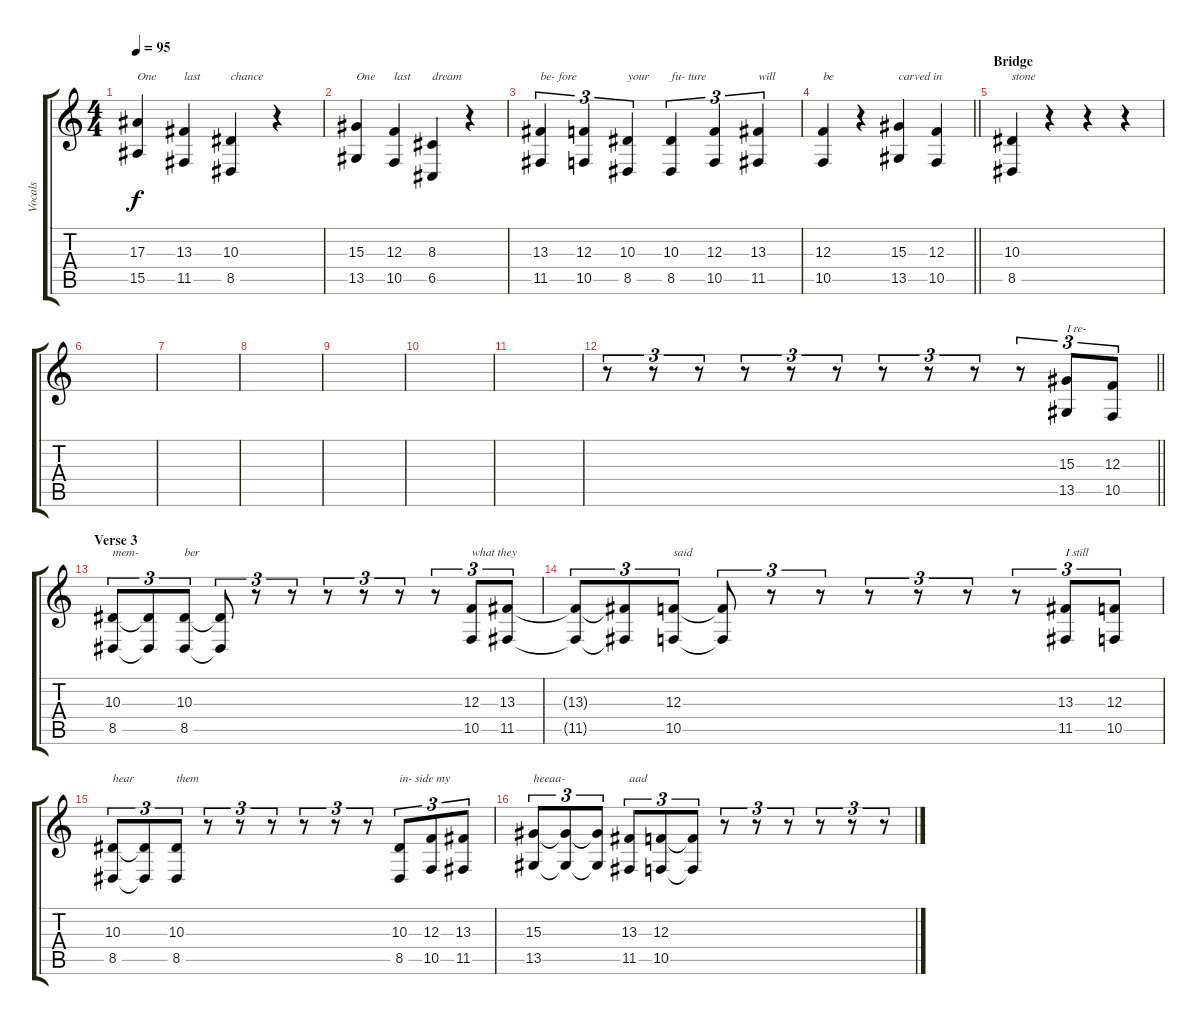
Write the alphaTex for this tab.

\track ("Vocals" "Vocals") {instrument lead2sawtooth}
\staff {score tabs}
\tuning (D4 A3 F3 C3 G2 D2) {hide}
\ts (4 4)
\tempo 95
\clef g2
\ks c
(17.3 15.5).4{txt "One" dy f} (13.3 11.5).4{txt "last"} (10.3 8.5).4{txt "chance"} r.4 |
(15.3 13.5).4{txt "One"} (12.3 10.5).4{txt "last"} (8.3 6.5).4{txt "dream"} r.4 |
(13.3 11.5).4{tu (3 2) txt "be- fore"} (12.3 10.5).4{tu (3 2)} (10.3 8.5).4{tu (3 2) txt "your"} (10.3 8.5).4{tu (3 2) txt "fu- ture"} (12.3 10.5).4{tu (3 2)} (13.3 11.5).4{tu (3 2) txt "will"} |
\barLineRight lightlight
(12.3 10.5).4{txt "be"} r.4 (15.3 13.5).4{txt "carved in"} (12.3 10.5).4 |
\section ("" "Bridge")
(10.3 8.5).4{txt "stone"} r.4 r.4 r.4 |
|
|
|
|
|
|
\barLineRight lightlight
r.8{tu (3 2)} r.8{tu (3 2)} r.8{tu (3 2)} r.8{tu (3 2)} r.8{tu (3 2)} r.8{tu (3 2)} r.8{tu (3 2)} r.8{tu (3 2)} r.8{tu (3 2)} r.8{tu (3 2)} (15.3 13.5).8{tu (3 2) txt "I re-"} (12.3 10.5).8{tu (3 2)} |
\section ("" "Verse 3")
(10.3 8.5).8{tu (3 2) txt "mem-"} (10.3{t} 8.5{t}).8{tu (3 2)} (10.3 8.5).8{tu (3 2) txt "ber"} (10.3{t} 8.5{t}).8{tu (3 2)} r.8{tu (3 2)} r.8{tu (3 2)} r.8{tu (3 2)} r.8{tu (3 2)} r.8{tu (3 2)} r.8{tu (3 2)} (12.3 10.5).8{tu (3 2) txt "what they"} (13.3 11.5).8{tu (3 2)} |
(13.3{t} 11.5{t}).8{tu (3 2)} (13.3{t} 11.5{t}).8{tu (3 2)} (12.3 10.5).8{tu (3 2) txt "said"} (12.3{t} 10.5{t}).8{tu (3 2)} r.8{tu (3 2)} r.8{tu (3 2)} r.8{tu (3 2)} r.8{tu (3 2)} r.8{tu (3 2)} r.8{tu (3 2)} (13.3 11.5).8{tu (3 2) txt "I still"} (12.3 10.5).8{tu (3 2)} |
(10.3 8.5).8{tu (3 2) txt "hear"} (10.3{t} 8.5{t}).8{tu (3 2)} (10.3 8.5).8{tu (3 2) txt "them"} r.8{tu (3 2)} r.8{tu (3 2)} r.8{tu (3 2)} r.8{tu (3 2)} r.8{tu (3 2)} r.8{tu (3 2)} (10.3 8.5).8{tu (3 2) txt "in- side my"} (12.3 10.5).8{tu (3 2)} (13.3 11.5).8{tu (3 2)} |
(15.3 13.5).8{tu (3 2) txt "heeaa-"} (15.3{t} 13.5{t}).8{tu (3 2)} (15.3{t} 13.5{t}).8{tu (3 2)} (13.3 11.5).8{tu (3 2) txt "aad"} (12.3 10.5).8{tu (3 2)} (12.3{t} 10.5{t}).8{tu (3 2)} r.8{tu (3 2)} r.8{tu (3 2)} r.8{tu (3 2)} r.8{tu (3 2)} r.8{tu (3 2)} r.8{tu (3 2)}
